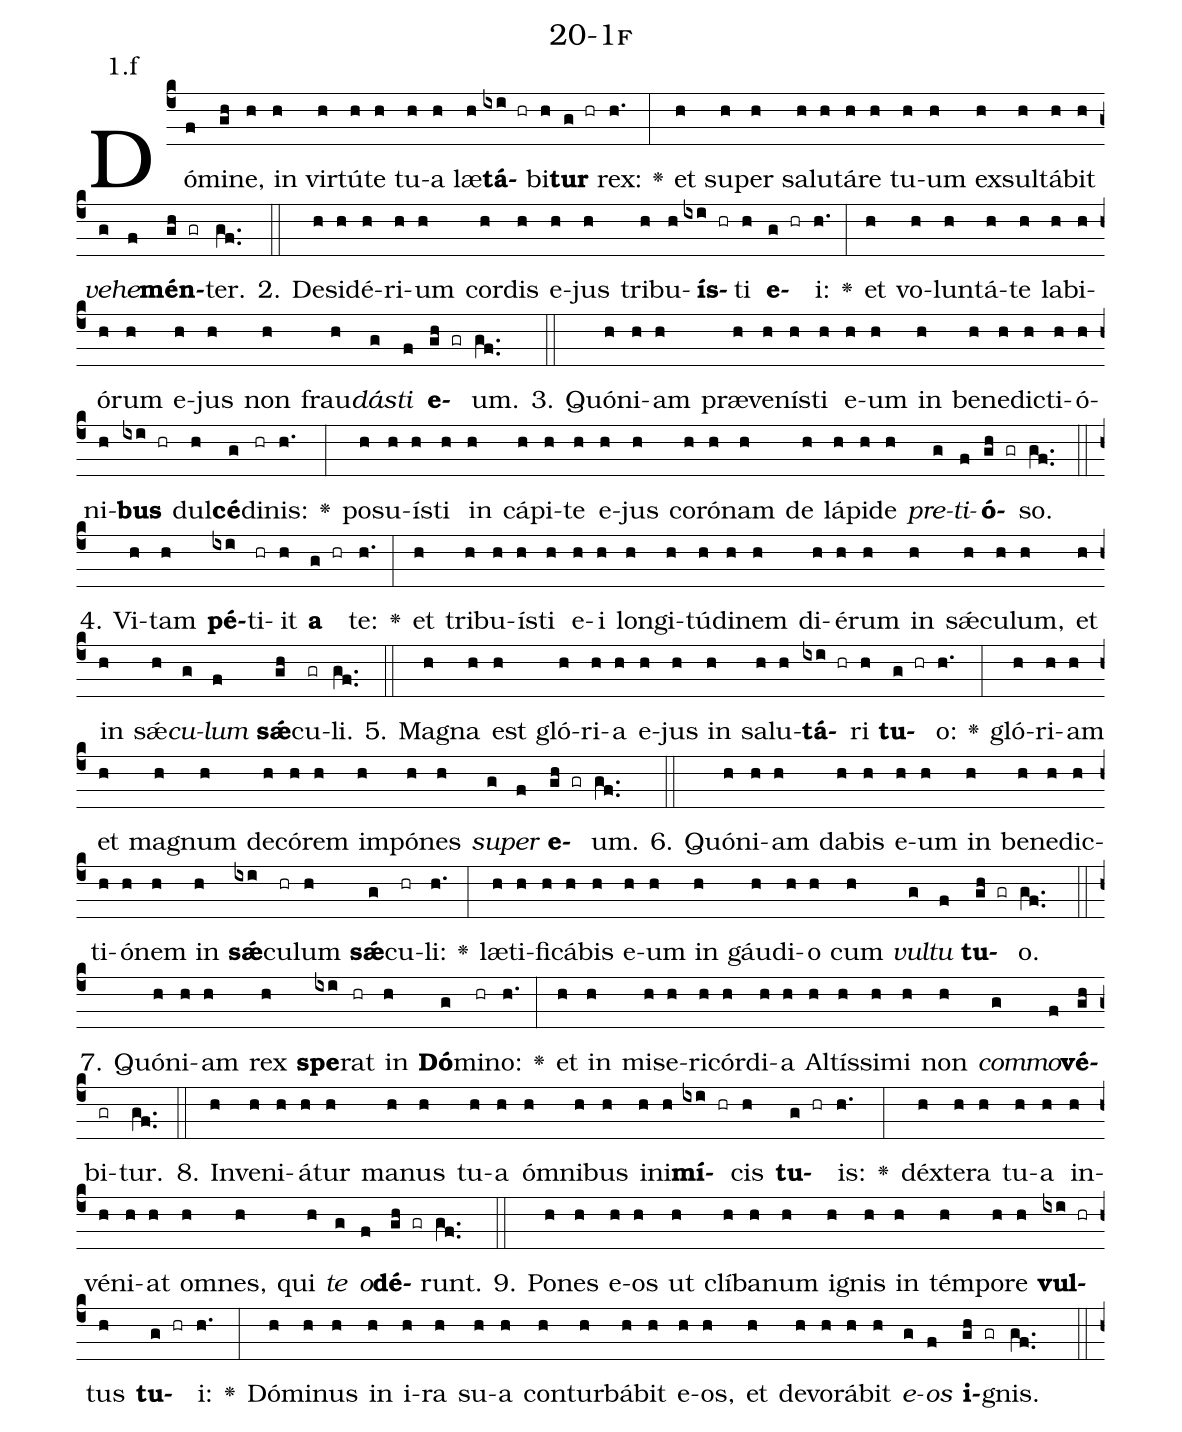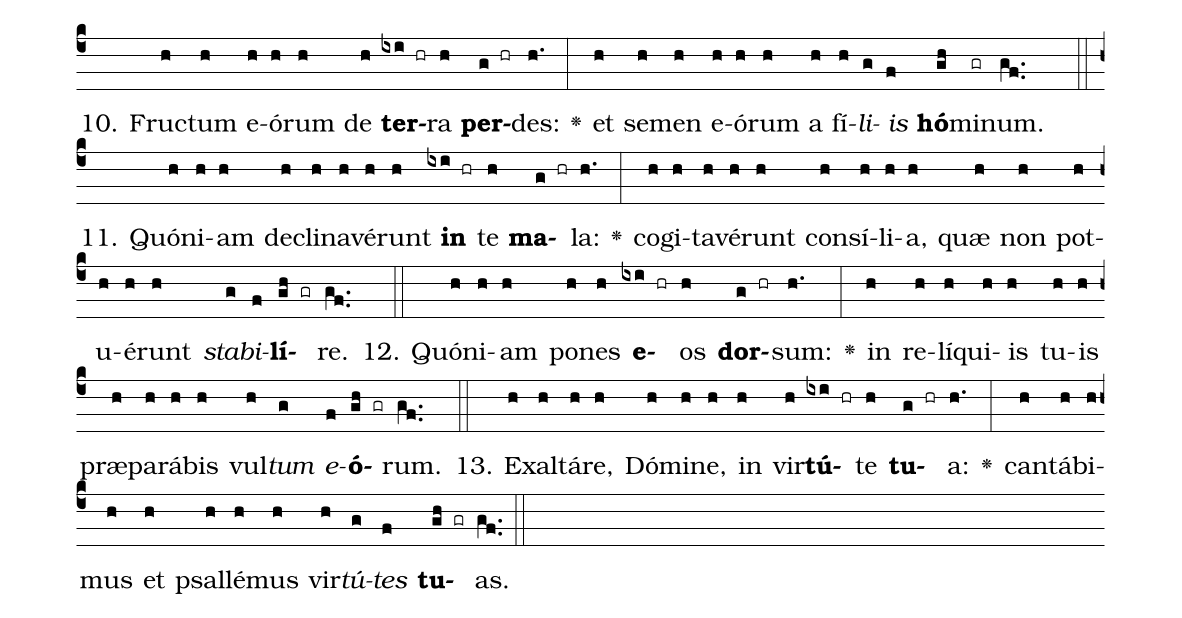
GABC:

name: 20-1f;
annotation: 1.f;
%%
(c4)Dó(f)mi(gh)ne,(h) in(h) vir(h)tú(h)te(h) tu(h)a(h) læ(h)<b>tá</b>(ixi hr)bi(h)<b>tur</b>(g hr) rex:(h.) <v>\greheightstar</v>(:) et(h) su(h)per(h) sa(h)lu(h)tá(h)re(h) tu(h)um(h) ex(h)sul(h)tá(h)bit(h) <i>ve</i>(g)<i>he</i>(f)<b>mén</b>(gh gr)ter.(gf..) (::)
2. De(h)si(h)dé(h)ri(h)um(h) cor(h)dis(h) e(h)jus(h) tri(h)bu(h)<b>ís</b>(ixi hr)ti(h) <b>e</b>(g hr)i:(h.) <v>\greheightstar</v>(:) et(h) vo(h)lun(h)tá(h)te(h) la(h)bi(h)ó(h)rum(h) e(h)jus(h) non(h) frau(h)<i>dás</i>(g)<i>ti</i>(f) <b>e</b>(gh gr)um.(gf..) (::)
3. Quón(h)i(h)am(h) præ(h)ve(h)nís(h)ti(h) e(h)um(h) in(h) be(h)ne(h)dic(h)ti(h)ó(h)ni(h)<b>bus</b>(ixi hr) dul(h)<b>cé</b>(g)di(hr)nis:(h.) <v>\greheightstar</v>(:) po(h)su(h)ís(h)ti(h) in(h) cá(h)pi(h)te(h) e(h)jus(h) co(h)ró(h)nam(h) de(h) lá(h)pi(h)de(h) <i>pre</i>(g)<i>ti</i>(f)<b>ó</b>(gh gr)so.(gf..) (::)
4. Vi(h)tam(h) <b>pé</b>(ixi)ti(hr)it(h) <b>a</b>(g hr) te:(h.) <v>\greheightstar</v>(:) et(h) tri(h)bu(h)ís(h)ti(h) e(h)i(h) lon(h)gi(h)tú(h)di(h)nem(h) di(h)é(h)rum(h) in(h) sǽ(h)cu(h)lum,(h) et(h) in(h) sǽ(h)<i>cu</i>(g)<i>lum</i>(f) <b>sǽ</b>(gh)cu(gr)li.(gf..) (::)
5. Ma(h)gna(h) est(h) gló(h)ri(h)a(h) e(h)jus(h) in(h) sa(h)lu(h)<b>tá</b>(ixi hr)ri(h) <b>tu</b>(g hr)o:(h.) <v>\greheightstar</v>(:) gló(h)ri(h)am(h) et(h) ma(h)gnum(h) de(h)có(h)rem(h) im(h)pó(h)nes(h) <i>su</i>(g)<i>per</i>(f) <b>e</b>(gh gr)um.(gf..) (::)
6. Quón(h)i(h)am(h) da(h)bis(h) e(h)um(h) in(h) be(h)ne(h)dic(h)ti(h)ó(h)nem(h) in(h) <b>sǽ</b>(ixi)cu(hr)lum(h) <b>sǽ</b>(g)cu(hr)li:(h.) <v>\greheightstar</v>(:) læ(h)ti(h)fi(h)cá(h)bis(h) e(h)um(h) in(h) gáu(h)di(h)o(h) cum(h) <i>vul</i>(g)<i>tu</i>(f) <b>tu</b>(gh gr)o.(gf..) (::)
7. Quón(h)i(h)am(h) rex(h) <b>spe</b>(ixi)rat(hr) in(h) <b>Dó</b>(g)mi(hr)no:(h.) <v>\greheightstar</v>(:) et(h) in(h) mi(h)se(h)ri(h)cór(h)di(h)a(h) Al(h)tís(h)si(h)mi(h) non(h) <i>com</i>(g)<i>mo</i>(f)<b>vé</b>(gh)bi(gr)tur.(gf..) (::)
8. In(h)ve(h)ni(h)á(h)tur(h) ma(h)nus(h) tu(h)a(h) óm(h)ni(h)bus(h) in(h)i(h)<b>mí</b>(ixi hr)cis(h) <b>tu</b>(g hr)is:(h.) <v>\greheightstar</v>(:) déx(h)te(h)ra(h) tu(h)a(h) in(h)vé(h)ni(h)at(h) om(h)nes,(h) qui(h) <i>te</i>(g) <i>o</i>(f)<b>dé</b>(gh gr)runt.(gf..) (::)
9. Po(h)nes(h) e(h)os(h) ut(h) clí(h)ba(h)num(h) i(h)gnis(h) in(h) tém(h)po(h)re(h) <b>vul</b>(ixi hr)tus(h) <b>tu</b>(g hr)i:(h.) <v>\greheightstar</v>(:) Dó(h)mi(h)nus(h) in(h) i(h)ra(h) su(h)a(h) con(h)tur(h)bá(h)bit(h) e(h)os,(h) et(h) de(h)vo(h)rá(h)bit(h) <i>e</i>(g)<i>os</i>(f) <b>i</b>(gh gr)gnis.(gf..) (::)
10. Fruc(h)tum(h) e(h)ó(h)rum(h) de(h) <b>ter</b>(ixi hr)ra(h) <b>per</b>(g hr)des:(h.) <v>\greheightstar</v>(:) et(h) se(h)men(h) e(h)ó(h)rum(h) a(h) fí(h)<i>li</i>(g)<i>is</i>(f) <b>hó</b>(gh)mi(gr)num.(gf..) (::)
11. Quón(h)i(h)am(h) de(h)cli(h)na(h)vé(h)runt(h) <b>in</b>(ixi hr) te(h) <b>ma</b>(g hr)la:(h.) <v>\greheightstar</v>(:) co(h)gi(h)ta(h)vé(h)runt(h) con(h)sí(h)li(h)a,(h) quæ(h) non(h) pot(h)u(h)é(h)runt(h) <i>sta</i>(g)<i>bi</i>(f)<b>lí</b>(gh gr)re.(gf..) (::)
12. Quón(h)i(h)am(h) po(h)nes(h) <b>e</b>(ixi hr)os(h) <b>dor</b>(g hr)sum:(h.) <v>\greheightstar</v>(:) in(h) re(h)lí(h)qui(h)is(h) tu(h)is(h) præ(h)pa(h)rá(h)bis(h) vul(h)<i>tum</i>(g) <i>e</i>(f)<b>ó</b>(gh gr)rum.(gf..) (::)
13. Ex(h)al(h)tá(h)re,(h) Dó(h)mi(h)ne,(h) in(h) vir(h)<b>tú</b>(ixi hr)te(h) <b>tu</b>(g hr)a:(h.) <v>\greheightstar</v>(:) can(h)tá(h)bi(h)mus(h) et(h) psal(h)lé(h)mus(h) vir(h)<i>tú</i>(g)<i>tes</i>(f) <b>tu</b>(gh gr)as.(gf..) (::)
